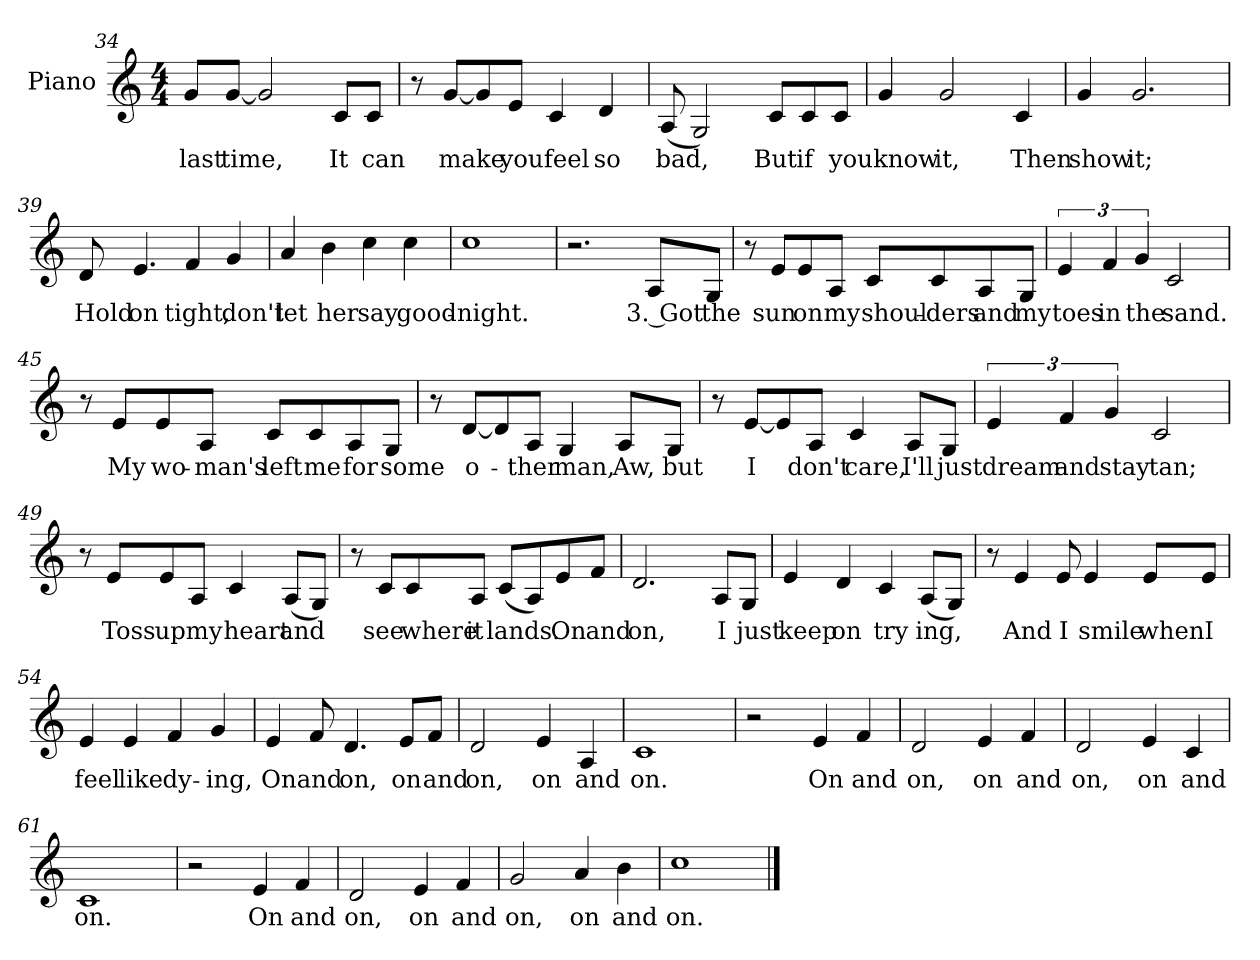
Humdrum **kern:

**kern	**text
*part1	*part1
*staff1	*staff1
*I"Piano	*
*I'Pno	*
!!LO:LB:g=z
*clefG2	*
*k[]	*
*C:	*
*M4/4	*
=34	=34
8g/L	last
[8g/J	time,
2g/]	.
8c/L	It
8c/J	can
=35	=35
8r	.
[8g/L	make
8g/]	.
8e/J	you
4c/	feel
4d/	so
=36	=36
(8A/	bad,
2G/)	.
8c/L	But
8c/	if
8c/J	you
=37	=37
4g/	know
2g/	it,
4c/	Then
=38	=38
4g/	show
2.g/	it;
!!LO:LB:g=z
=39	=39
8d/	Hold
4.e/	on
4f/	tight,
4g/	don't
=40	=40
4a/	let
4b\	her
4cc\	say
4cc\	good-
=41	=41
1cc	-night.
=42	=42
2.r	.
8A/L	3. Got
8G/J	the
!!LO:LB:g=z
=43	=43
8r	.
8e/L	sun
8e/	on
8A/J	my
8c/L	shoul-
8c/	-ders
8A/	and
8G/J	my
=44	=44
6e/	toes
6f/	in
6g/	the
2c/	sand.
=45	=45
8r	.
8e/L	My
8e/	wo-
8A/J	-man's
8c/L	left
8c/	me
8A/	for
8G/J	some
!!LO:LB:g=z
=46	=46
8r	.
[8d/L	o-
8d/]	.
8A/J	-ther
4G/	man,
8A/L	Aw,
8G/J	but
=47	=47
8r	.
[8e/L	I
8e/]	.
8A/J	don't
4c/	care,
8A/L	I'll
8G/J	just
=48	=48
6e/	dream
6f/	and
6g/	stay
2c/	tan;
!!LO:LB:g=z
=49	=49
8r	.
8e/L	Toss
8e/	up
8A/J	my
4c/	heart
(8A/L	and
8G/J)	.
=50	=50
8r	.
8c/L	see
8c/	where
8A/J	it
(8c/L	lands.
8A/)	.
8e/	On
8f/J	and
=51	=51
2.d/	on,
8A/L	I
8G/J	just
=52	=52
4e/	keep
4d/	on
4c/	try
(8A/L	ing,
8G/J)	.
!!LO:LB:g=z
=53	=53
8r	.
4e/	And
8e/	I
4e/	smile
8e/L	when
8e/J	I
=54	=54
4e/	feel
4e/	like
4f/	dy-
4g/	-ing,
=55	=55
4e/	On
8f/	and
4.d/	on,
8e/L	on
8f/J	and
=56	=56
2d/	on,
4e/	on
4A/	and
=57	=57
1c	on.
!!LO:LB:g=z
=58	=58
2r	.
4e/	On
4f/	and
=59	=59
2d/	on,
4e/	on
4f/	and
=60	=60
2d/	on,
4e/	on
4c/	and
=61	=61
1c	on.
=62	=62
2r	.
4e/	On
4f/	and
=63	=63
2d/	on,
4e/	on
4f/	and
=64	=64
2g/	on,
4a/	on
4b\	and
=65	=65
1cc	on.
==	==
*-	*-
